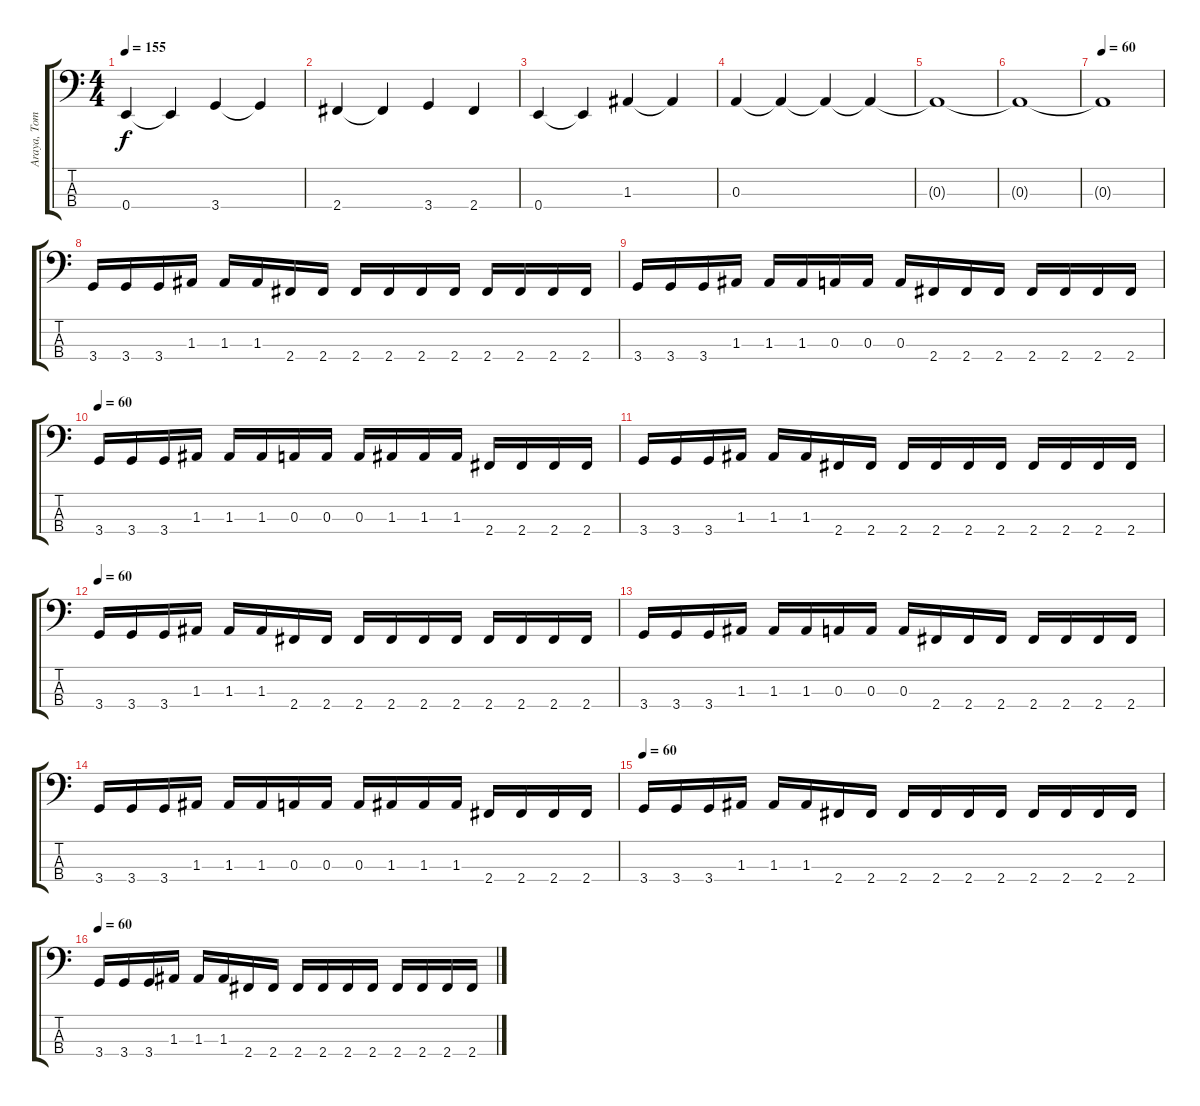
\track ("Araya, Tom  (I love Him)" "Araya, Tom") {instrument electricbasspick}
\staff {score tabs}
\tuning (G2 D2 A1 E1) {hide}
\ts (4 4)
\tempo 155
\clef f4
\ks c
0.4.4{dy f} 0.4{t}.4 3.4.4 3.4{t}.4 |
2.4.4 2.4{t}.4 3.4.4 2.4.4 |
0.4.4 0.4{t}.4 1.3.4 1.3{t}.4 |
0.3.4 0.3{t}.4 0.3{t}.4 0.3{t}.4 |
0.3{t}.1 |
0.3{t}.1 |
\tempo 60
0.3{t}.1{balance 16} |
3.4.16 3.4.16 3.4.16 1.3.16 1.3.16 1.3.16 2.4.16 2.4.16 2.4.16 2.4.16 2.4.16 2.4.16 2.4.16 2.4.16 2.4.16 2.4.16 |
3.4.16 3.4.16 3.4.16 1.3.16 1.3.16 1.3.16 0.3.16 0.3.16 0.3.16 2.4.16 2.4.16 2.4.16 2.4.16 2.4.16 2.4.16 2.4.16 |
\tempo 60
3.4.16 3.4.16 3.4.16 1.3.16 1.3.16 1.3.16 0.3.16 0.3.16 0.3.16 1.3.16 1.3.16 1.3.16 2.4.16 2.4.16 2.4.16 2.4.16 |
3.4.16 3.4.16 3.4.16 1.3.16 1.3.16 1.3.16 2.4.16 2.4.16 2.4.16 2.4.16 2.4.16 2.4.16 2.4.16 2.4.16 2.4.16 2.4.16 |
\tempo 60
3.4.16{balance 8} 3.4.16 3.4.16 1.3.16 1.3.16 1.3.16 2.4.16 2.4.16 2.4.16 2.4.16 2.4.16 2.4.16 2.4.16 2.4.16 2.4.16 2.4.16 |
3.4.16 3.4.16 3.4.16 1.3.16 1.3.16 1.3.16 0.3.16 0.3.16 0.3.16 2.4.16 2.4.16 2.4.16 2.4.16 2.4.16 2.4.16 2.4.16 |
3.4.16 3.4.16 3.4.16 1.3.16 1.3.16 1.3.16 0.3.16 0.3.16 0.3.16 1.3.16 1.3.16 1.3.16 2.4.16 2.4.16 2.4.16 2.4.16 |
\tempo 60
3.4.16 3.4.16 3.4.16 1.3.16 1.3.16 1.3.16 2.4.16 2.4.16 2.4.16 2.4.16 2.4.16 2.4.16 2.4.16 2.4.16 2.4.16 2.4.16 |
\tempo 60
3.4.16{balance 8} 3.4.16 3.4.16 1.3.16 1.3.16 1.3.16 2.4.16 2.4.16 2.4.16 2.4.16 2.4.16 2.4.16 2.4.16 2.4.16 2.4.16 2.4.16
